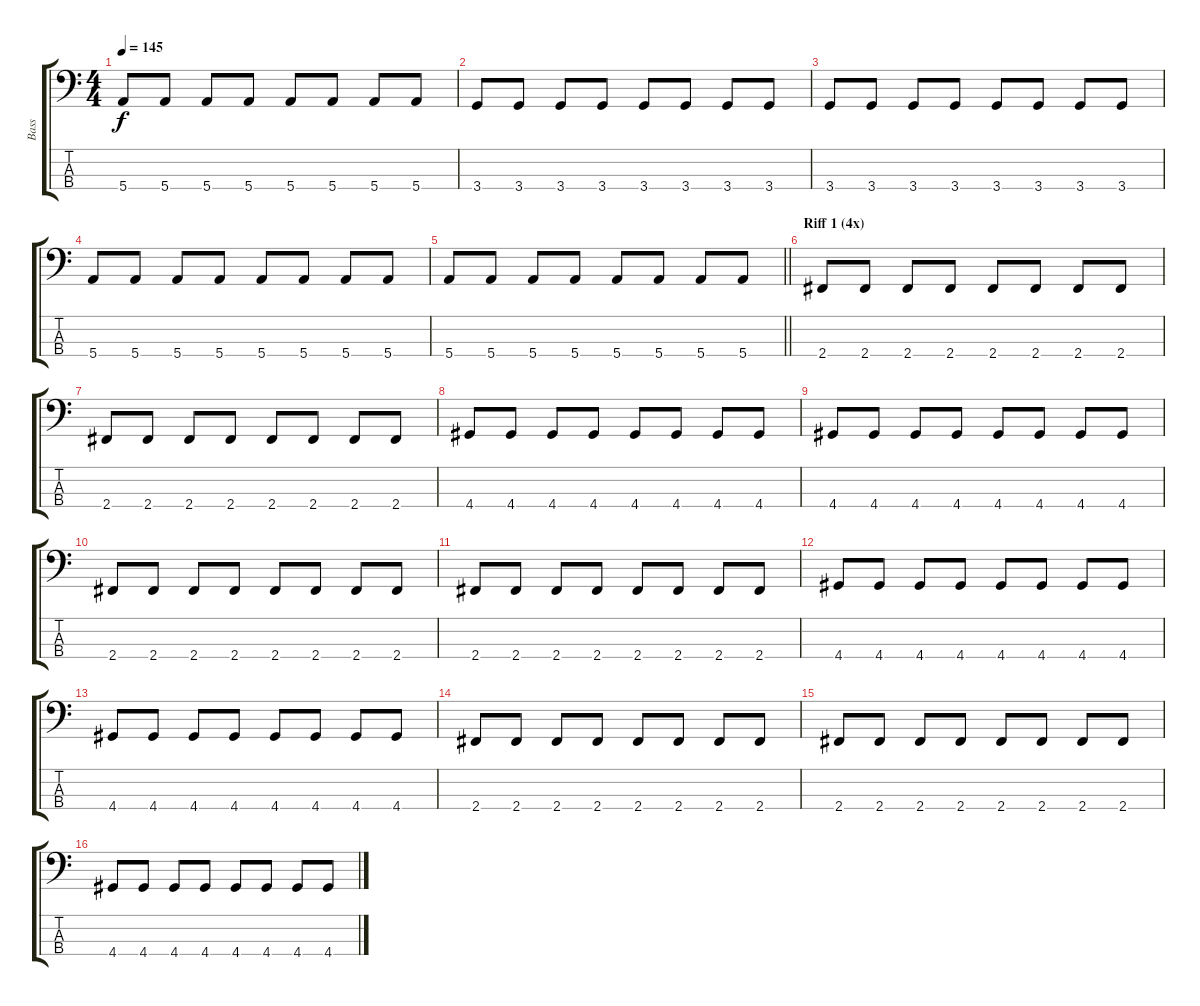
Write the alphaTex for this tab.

\track ("Bass" "Bass") {instrument electricbassfinger}
\staff {score tabs}
\tuning (G2 D2 A1 E1) {hide}
\ts (4 4)
\tempo 145
\clef f4
\ks c
5.4.8{dy f} 5.4.8 5.4.8 5.4.8 5.4.8 5.4.8 5.4.8 5.4.8 |
3.4.8 3.4.8 3.4.8 3.4.8 3.4.8 3.4.8 3.4.8 3.4.8 |
3.4.8 3.4.8 3.4.8 3.4.8 3.4.8 3.4.8 3.4.8 3.4.8 |
5.4.8 5.4.8 5.4.8 5.4.8 5.4.8 5.4.8 5.4.8 5.4.8 |
\barLineRight lightlight
5.4.8 5.4.8 5.4.8 5.4.8 5.4.8 5.4.8 5.4.8 5.4.8 |
\section ("" "Riff 1 (4x)")
2.4.8 2.4.8 2.4.8 2.4.8 2.4.8 2.4.8 2.4.8 2.4.8 |
2.4.8 2.4.8 2.4.8 2.4.8 2.4.8 2.4.8 2.4.8 2.4.8 |
4.4.8 4.4.8 4.4.8 4.4.8 4.4.8 4.4.8 4.4.8 4.4.8 |
4.4.8 4.4.8 4.4.8 4.4.8 4.4.8 4.4.8 4.4.8 4.4.8 |
2.4.8 2.4.8 2.4.8 2.4.8 2.4.8 2.4.8 2.4.8 2.4.8 |
2.4.8 2.4.8 2.4.8 2.4.8 2.4.8 2.4.8 2.4.8 2.4.8 |
4.4.8 4.4.8 4.4.8 4.4.8 4.4.8 4.4.8 4.4.8 4.4.8 |
4.4.8 4.4.8 4.4.8 4.4.8 4.4.8 4.4.8 4.4.8 4.4.8 |
2.4.8 2.4.8 2.4.8 2.4.8 2.4.8 2.4.8 2.4.8 2.4.8 |
2.4.8 2.4.8 2.4.8 2.4.8 2.4.8 2.4.8 2.4.8 2.4.8 |
4.4.8 4.4.8 4.4.8 4.4.8 4.4.8 4.4.8 4.4.8 4.4.8
